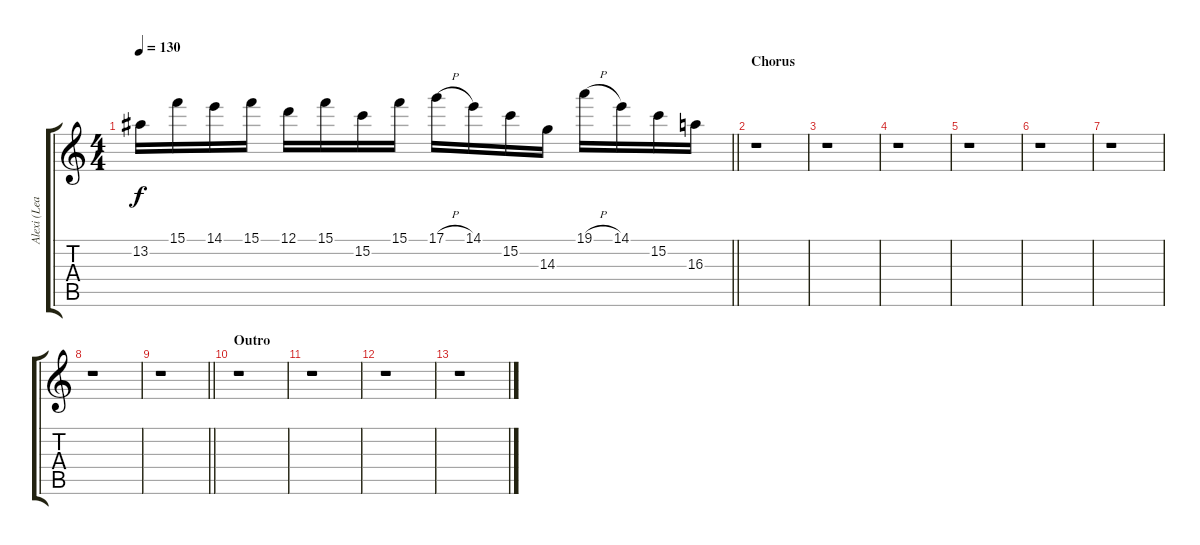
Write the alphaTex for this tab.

\track ("Alexi (Lead Guitar)" "Alexi (Lea") {instrument distortionguitar}
\staff {score tabs}
\tuning (D4 A3 F3 C3 G2 C2) {hide}
\ts (4 4)
\tempo 130
\clef g2
\barLineRight lightlight
\ks c
13.2.16{dy f} 15.1.16 14.1.16 15.1.16 12.1.16 15.1.16 15.2.16 15.1.16 17.1{h}.16 14.1.16 15.2.16 14.3.16 19.1{h}.16 14.1.16 15.2.16 16.3.16 |
\section ("" "Chorus")
r.1 |
r.1 |
r.1 |
r.1 |
r.1 |
r.1 |
r.1 |
\barLineRight lightlight
r.1 |
\section ("" "Outro")
r.1 |
r.1 |
r.1 |
r.1
